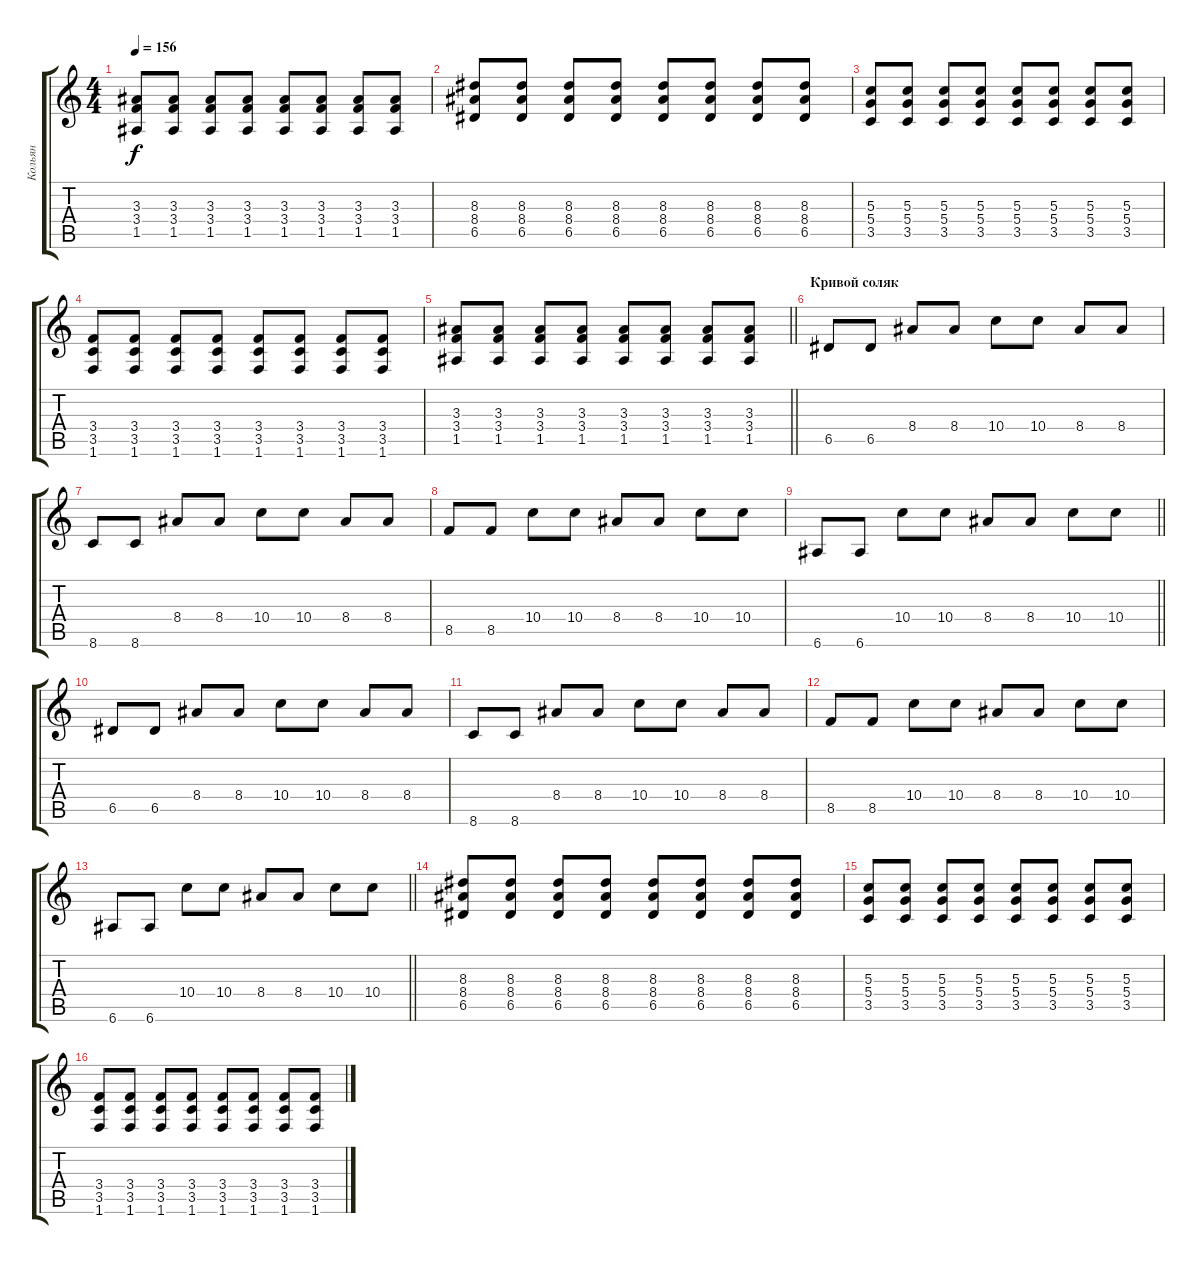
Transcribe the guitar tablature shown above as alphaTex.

\track ("Кольян" "Кольян") {instrument distortionguitar}
\staff {score tabs}
\tuning (E4 B3 G3 D3 A2 E2) {hide}
\ts (4 4)
\tempo 156
\clef g2
\ks c
(3.3 3.4 1.5).8{dy f} (3.3 3.4 1.5).8 (3.3 3.4 1.5).8 (3.3 3.4 1.5).8 (3.3 3.4 1.5).8 (3.3 3.4 1.5).8 (3.3 3.4 1.5).8 (3.3 3.4 1.5).8 |
(8.3 8.4 6.5).8 (8.3 8.4 6.5).8 (8.3 8.4 6.5).8 (8.3 8.4 6.5).8 (8.3 8.4 6.5).8 (8.3 8.4 6.5).8 (8.3 8.4 6.5).8 (8.3 8.4 6.5).8 |
(5.3 5.4 3.5).8 (5.3 5.4 3.5).8 (5.3 5.4 3.5).8 (5.3 5.4 3.5).8 (5.3 5.4 3.5).8 (5.3 5.4 3.5).8 (5.3 5.4 3.5).8 (5.3 5.4 3.5).8 |
(3.4 3.5 1.6).8 (3.4 3.5 1.6).8 (3.4 3.5 1.6).8 (3.4 3.5 1.6).8 (3.4 3.5 1.6).8 (3.4 3.5 1.6).8 (3.4 3.5 1.6).8 (3.4 3.5 1.6).8 |
\barLineRight lightlight
(3.3 3.4 1.5).8 (3.3 3.4 1.5).8 (3.3 3.4 1.5).8 (3.3 3.4 1.5).8 (3.3 3.4 1.5).8 (3.3 3.4 1.5).8 (3.3 3.4 1.5).8 (3.3 3.4 1.5).8 |
\section ("" "Кривой соляк")
6.5.8 6.5.8 8.4.8 8.4.8 10.4.8 10.4.8 8.4.8 8.4.8 |
8.6.8 8.6.8 8.4.8 8.4.8 10.4.8 10.4.8 8.4.8 8.4.8 |
8.5.8 8.5.8 10.4.8 10.4.8 8.4.8 8.4.8 10.4.8 10.4.8 |
\barLineRight lightlight
6.6.8 6.6.8 10.4.8 10.4.8 8.4.8 8.4.8 10.4.8 10.4.8 |
6.5.8 6.5.8 8.4.8 8.4.8 10.4.8 10.4.8 8.4.8 8.4.8 |
8.6.8 8.6.8 8.4.8 8.4.8 10.4.8 10.4.8 8.4.8 8.4.8 |
8.5.8 8.5.8 10.4.8 10.4.8 8.4.8 8.4.8 10.4.8 10.4.8 |
\barLineRight lightlight
6.6.8 6.6.8 10.4.8 10.4.8 8.4.8 8.4.8 10.4.8 10.4.8 |
(8.3 8.4 6.5).8 (8.3 8.4 6.5).8 (8.3 8.4 6.5).8 (8.3 8.4 6.5).8 (8.3 8.4 6.5).8 (8.3 8.4 6.5).8 (8.3 8.4 6.5).8 (8.3 8.4 6.5).8 |
(5.3 5.4 3.5).8 (5.3 5.4 3.5).8 (5.3 5.4 3.5).8 (5.3 5.4 3.5).8 (5.3 5.4 3.5).8 (5.3 5.4 3.5).8 (5.3 5.4 3.5).8 (5.3 5.4 3.5).8 |
(3.4 3.5 1.6).8 (3.4 3.5 1.6).8 (3.4 3.5 1.6).8 (3.4 3.5 1.6).8 (3.4 3.5 1.6).8 (3.4 3.5 1.6).8 (3.4 3.5 1.6).8 (3.4 3.5 1.6).8
